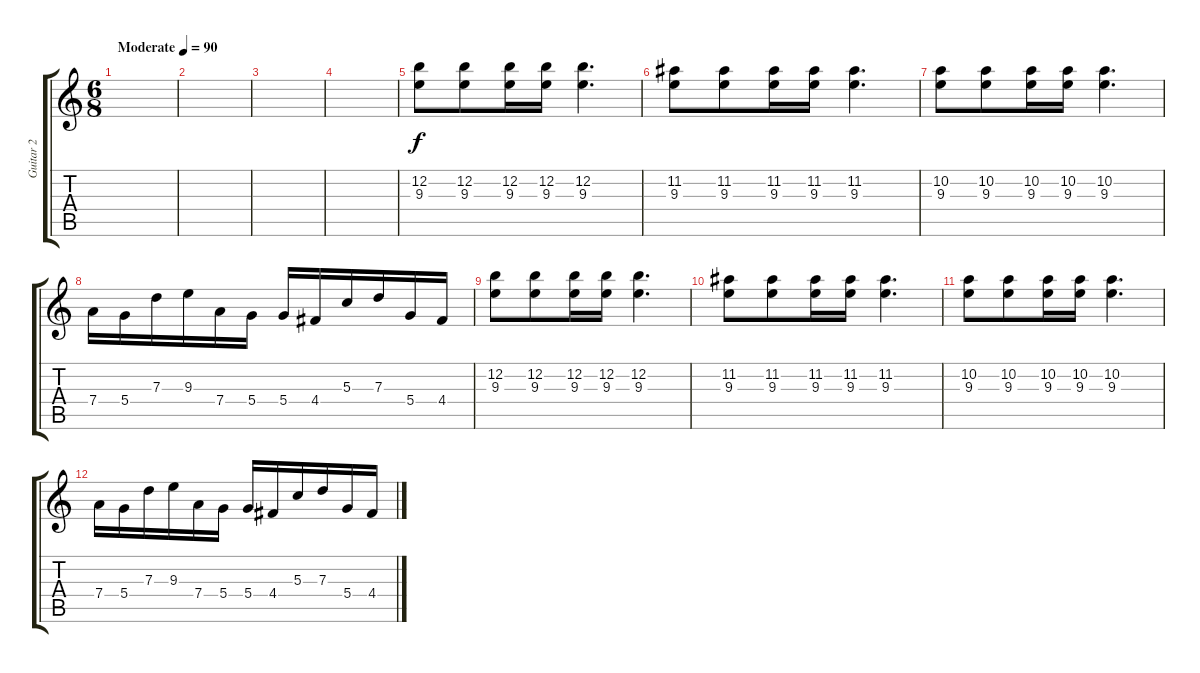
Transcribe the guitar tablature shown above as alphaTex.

\track ("Guitar 2" "Guitar 2") {instrument distortionguitar}
\staff {score tabs}
\tuning (E4 B3 G3 D3 A2 E2) {hide}
\ts (6 8)
\tempo (90 "Moderate")
\clef g2
\ks c
|
|
|
|
(12.2 9.3).8 (12.2 9.3).8 (12.2 9.3).16 (12.2 9.3).16 (12.2 9.3).4{d} |
(11.2 9.3).8 (11.2 9.3).8 (11.2 9.3).16 (11.2 9.3).16 (11.2 9.3).4{d} |
(10.2 9.3).8 (10.2 9.3).8 (10.2 9.3).16 (10.2 9.3).16 (10.2 9.3).4{d} |
7.4.16 5.4.16 7.3.16 9.3.16 7.4.16 5.4.16 5.4.16 4.4.16 5.3.16 7.3.16 5.4.16 4.4.16 |
(12.2 9.3).8 (12.2 9.3).8 (12.2 9.3).16 (12.2 9.3).16 (12.2 9.3).4{d} |
(11.2 9.3).8 (11.2 9.3).8 (11.2 9.3).16 (11.2 9.3).16 (11.2 9.3).4{d} |
(10.2 9.3).8 (10.2 9.3).8 (10.2 9.3).16 (10.2 9.3).16 (10.2 9.3).4{d} |
7.4.16 5.4.16 7.3.16 9.3.16 7.4.16 5.4.16 5.4.16 4.4.16 5.3.16 7.3.16 5.4.16 4.4.16
